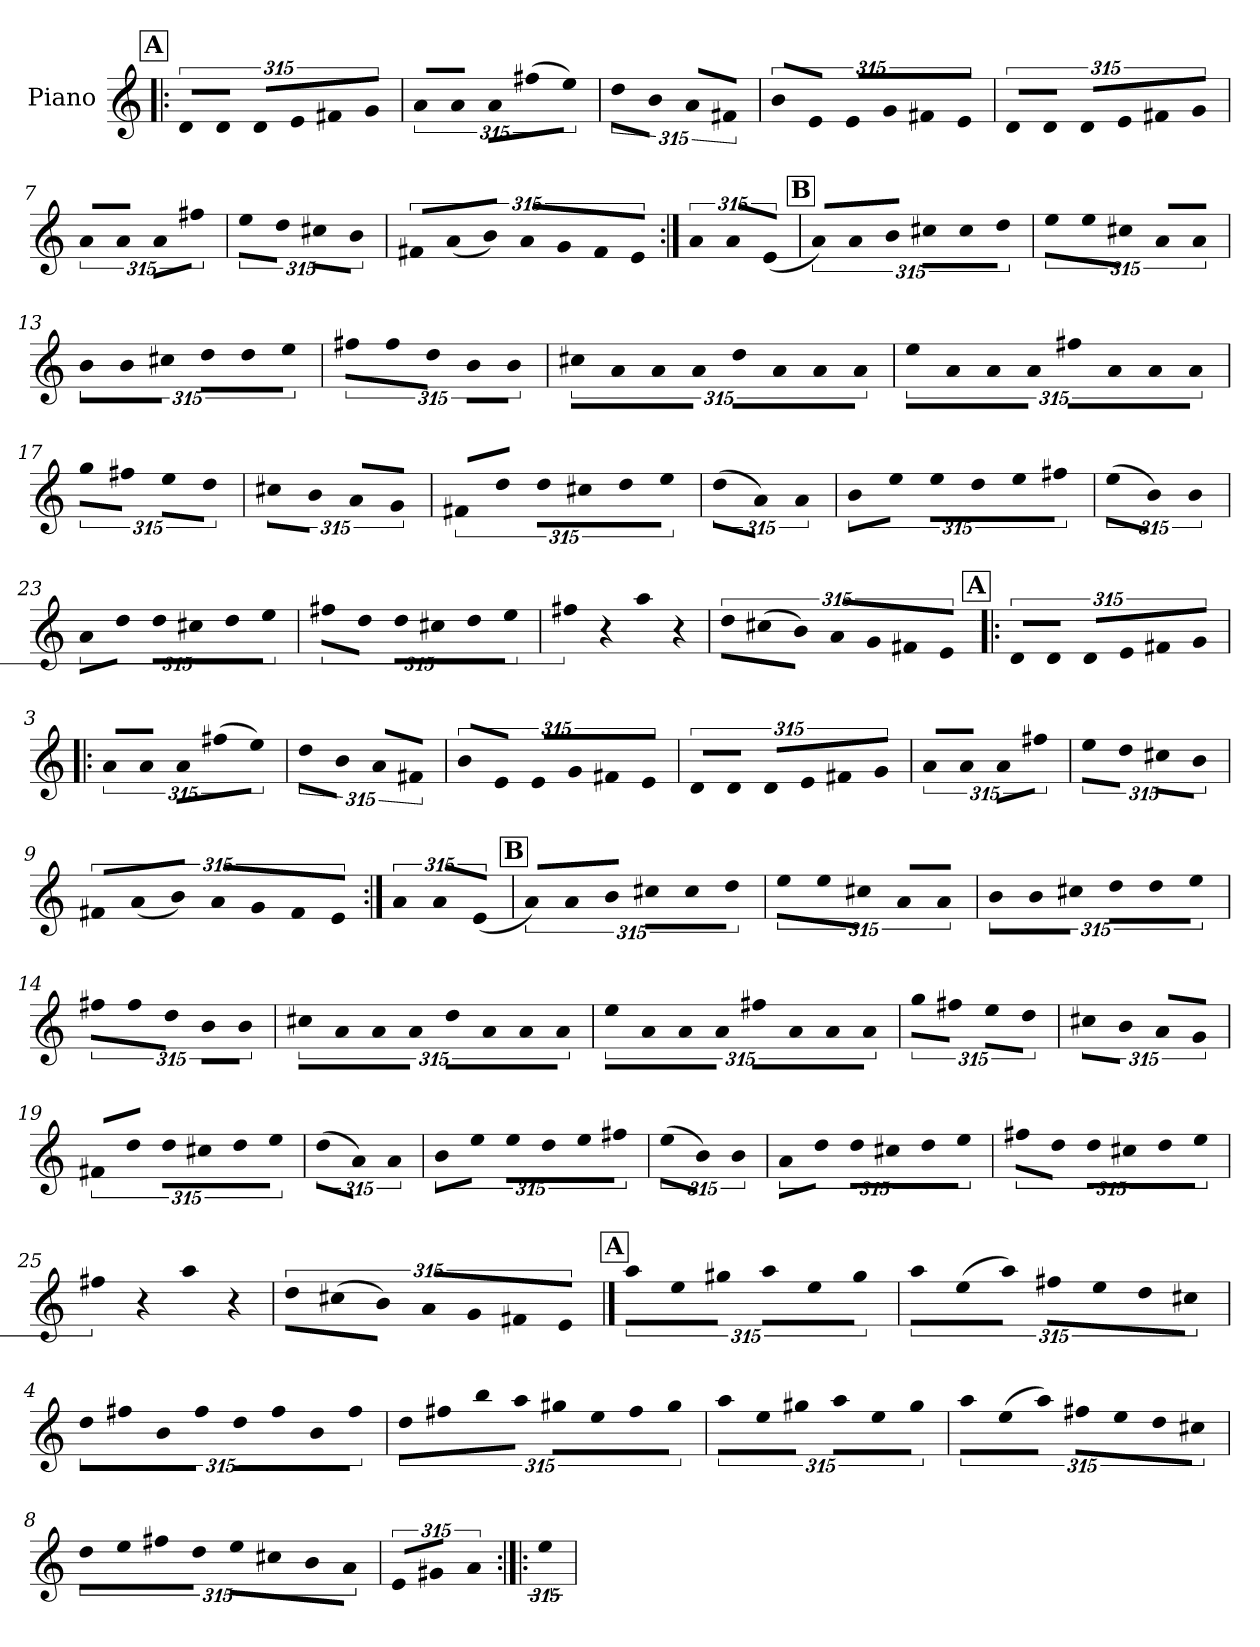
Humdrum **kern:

**kern
*part1
*staff1
*I"Piano
*I'Pno.
!!LO:REH:place=s1:a:B:fs=14:t=A
=2!|:
!LO:N:vis=8
20160d/L
!LO:N:vis=8
20160d/J
!LO:N:vis=16
40320d/LL
!LO:N:vis=16
40320e/
!LO:N:vis=16
40320f#/
!LO:N:vis=16
40320g/JJ
=3
!LO:N:vis=8
20160a/L
!LO:N:vis=8
20160a/J
!LO:N:vis=8
20160a\L
!LO:N:vis=16
(40320ff#\L
!LO:N:vis=16
40320ee\JJ)
=4
!LO:N:vis=8
20160dd\L
!LO:N:vis=8
20160b\J
!LO:N:vis=8
20160a/L
!LO:N:vis=8
20160f#/J
=5
!LO:N:vis=8
20160b/L
!LO:N:vis=8
20160e/J
!LO:N:vis=16
40320e/LL
!LO:N:vis=16
40320g/
!LO:N:vis=16
40320f#/
!LO:N:vis=16
40320e/JJ
!!LO:LB:g=z
=6
!LO:N:vis=8
20160d/L
!LO:N:vis=8
20160d/J
!LO:N:vis=16
40320d/LL
!LO:N:vis=16
40320e/
!LO:N:vis=16
40320f#/
!LO:N:vis=16
40320g/JJ
=7
!LO:N:vis=8
20160a/L
!LO:N:vis=8
20160a/J
!LO:N:vis=8
20160a\L
!LO:N:vis=8
20160ff#\J
=8
!LO:N:vis=8
20160ee\L
!LO:N:vis=8
20160dd\J
!LO:N:vis=8
20160cc#\L
!LO:N:vis=8
20160b\J
=9
!LO:N:vis=8
20160f#/L
!LO:N:vis=16
(40320a/L
!LO:N:vis=16
40320b/JJ)
!LO:N:vis=16
40320a/LL
!LO:N:vis=16
40320g/
!LO:N:vis=16
40320f#/
!LO:N:vis=16
40320e/JJ
=10:|!
!LO:N:vis=4
10080a/
!LO:N:vis=8
20160a/L
!LO:N:vis=8
(20160e/J
!!LO:LB:g=z
!!LO:REH:place=s1:a:B:fs=14:t=B
=11
!LO:N:vis=8
20160a/L)
!LO:N:vis=16
40320a/L
!LO:N:vis=16
40320b/JJ
!LO:N:vis=8
20160cc#\L
!LO:N:vis=16
40320cc#\L
!LO:N:vis=16
40320dd\JJ
=12
!LO:N:vis=8
20160ee\L
!LO:N:vis=16
40320ee\L
!LO:N:vis=16
40320cc#\JJ
!LO:N:vis=8
20160a/L
!LO:N:vis=8
20160a/J
=13
!LO:N:vis=8
20160b\L
!LO:N:vis=16
40320b\L
!LO:N:vis=16
40320cc#\JJ
!LO:N:vis=8
20160dd\L
!LO:N:vis=16
40320dd\L
!LO:N:vis=16
40320ee\JJ
=14
!LO:N:vis=8
20160ff#\L
!LO:N:vis=16
40320ff#\L
!LO:N:vis=16
40320dd\JJ
!LO:N:vis=8
20160b\L
!LO:N:vis=8
20160b\J
!!LO:LB:g=z
=15
!LO:N:vis=16
40320cc#\LL
!LO:N:vis=16
40320a\
!LO:N:vis=16
40320a\
!LO:N:vis=16
40320a\JJ
!LO:N:vis=16
40320dd\LL
!LO:N:vis=16
40320a\
!LO:N:vis=16
40320a\
!LO:N:vis=16
40320a\JJ
=16
!LO:N:vis=16
40320ee\LL
!LO:N:vis=16
40320a\
!LO:N:vis=16
40320a\
!LO:N:vis=16
40320a\JJ
!LO:N:vis=16
40320ff#\LL
!LO:N:vis=16
40320a\
!LO:N:vis=16
40320a\
!LO:N:vis=16
40320a\JJ
=17
!LO:N:vis=8
20160gg\L
!LO:N:vis=8
20160ff#\J
!LO:N:vis=8
20160ee\L
!LO:N:vis=8
20160dd\J
=18
!LO:N:vis=8
20160cc#\L
!LO:N:vis=8
20160b\J
!LO:N:vis=8
20160a/L
!LO:N:vis=8
20160g/J
!!LO:LB:g=z
=19
!LO:N:vis=8
20160f#/L
!LO:N:vis=8
20160dd/J
!LO:N:vis=16
40320dd\LL
!LO:N:vis=16
40320cc#\
!LO:N:vis=16
40320dd\
!LO:N:vis=16
40320ee\JJ
=20
!LO:N:vis=8
(20160dd\L
!LO:N:vis=8
20160a\J)
!LO:N:vis=4
10080a/
=21
!LO:N:vis=8
20160b\L
!LO:N:vis=8
20160ee\J
!LO:N:vis=16
40320ee\LL
!LO:N:vis=16
40320dd\
!LO:N:vis=16
40320ee\
!LO:N:vis=16
40320ff#\JJ
=22
!LO:N:vis=8
(20160ee\L
!LO:N:vis=8
20160b\J)
!LO:N:vis=4
10080b\
!!LO:LB:g=z
=23
!LO:N:vis=8
20160a\L
!LO:N:vis=8
20160dd\J
!LO:N:vis=16
40320dd\LL
!LO:N:vis=16
40320cc#\
!LO:N:vis=16
40320dd\
!LO:N:vis=16
40320ee\JJ
=24
!LO:N:vis=8
20160ff#\L
!LO:N:vis=8
20160dd\J
!LO:N:vis=16
40320dd\LL
!LO:N:vis=16
40320cc#\
!LO:N:vis=16
40320dd\
!LO:N:vis=16
40320ee\JJ
=25
!LO:N:vis=8
20160ff#\
!LO:N:vis=8
20160r
!LO:N:vis=8
20160aa\
!LO:N:vis=8
20160r
=26
!LO:N:vis=8
20160dd\L
!LO:N:vis=16
(40320cc#\L
!LO:N:vis=16
40320b\JJ)
!LO:N:vis=16
40320a/LL
!LO:N:vis=16
40320g/
!LO:N:vis=16
40320f#/
!LO:N:vis=16
40320e/JJ
!!LO:REH:place=s1:a:B:fs=14:t=A
=2|!:
!LO:N:vis=8
20160d/L
!LO:N:vis=8
20160d/J
!LO:N:vis=16
40320d/LL
!LO:N:vis=16
40320e/
!LO:N:vis=16
40320f#/
!LO:N:vis=16
40320g/JJ
=3
!LO:N:vis=8
20160a/L
!LO:N:vis=8
20160a/J
!LO:N:vis=8
20160a\L
!LO:N:vis=16
(40320ff#\L
!LO:N:vis=16
40320ee\JJ)
=4
!LO:N:vis=8
20160dd\L
!LO:N:vis=8
20160b\J
!LO:N:vis=8
20160a/L
!LO:N:vis=8
20160f#/J
=5
!LO:N:vis=8
20160b/L
!LO:N:vis=8
20160e/J
!LO:N:vis=16
40320e/LL
!LO:N:vis=16
40320g/
!LO:N:vis=16
40320f#/
!LO:N:vis=16
40320e/JJ
!!LO:LB:g=z
=6
!LO:N:vis=8
20160d/L
!LO:N:vis=8
20160d/J
!LO:N:vis=16
40320d/LL
!LO:N:vis=16
40320e/
!LO:N:vis=16
40320f#/
!LO:N:vis=16
40320g/JJ
=7
!LO:N:vis=8
20160a/L
!LO:N:vis=8
20160a/J
!LO:N:vis=8
20160a\L
!LO:N:vis=8
20160ff#\J
=8
!LO:N:vis=8
20160ee\L
!LO:N:vis=8
20160dd\J
!LO:N:vis=8
20160cc#\L
!LO:N:vis=8
20160b\J
=9
!LO:N:vis=8
20160f#/L
!LO:N:vis=16
(40320a/L
!LO:N:vis=16
40320b/JJ)
!LO:N:vis=16
40320a/LL
!LO:N:vis=16
40320g/
!LO:N:vis=16
40320f#/
!LO:N:vis=16
40320e/JJ
=10:|!
!LO:N:vis=4
10080a/
!LO:N:vis=8
20160a/L
!LO:N:vis=8
(20160e/J
!!LO:LB:g=z
!!LO:REH:place=s1:a:B:fs=14:t=B
=11
!LO:N:vis=8
20160a/L)
!LO:N:vis=16
40320a/L
!LO:N:vis=16
40320b/JJ
!LO:N:vis=8
20160cc#\L
!LO:N:vis=16
40320cc#\L
!LO:N:vis=16
40320dd\JJ
=12
!LO:N:vis=8
20160ee\L
!LO:N:vis=16
40320ee\L
!LO:N:vis=16
40320cc#\JJ
!LO:N:vis=8
20160a/L
!LO:N:vis=8
20160a/J
=13
!LO:N:vis=8
20160b\L
!LO:N:vis=16
40320b\L
!LO:N:vis=16
40320cc#\JJ
!LO:N:vis=8
20160dd\L
!LO:N:vis=16
40320dd\L
!LO:N:vis=16
40320ee\JJ
=14
!LO:N:vis=8
20160ff#\L
!LO:N:vis=16
40320ff#\L
!LO:N:vis=16
40320dd\JJ
!LO:N:vis=8
20160b\L
!LO:N:vis=8
20160b\J
!!LO:LB:g=z
=15
!LO:N:vis=16
40320cc#\LL
!LO:N:vis=16
40320a\
!LO:N:vis=16
40320a\
!LO:N:vis=16
40320a\JJ
!LO:N:vis=16
40320dd\LL
!LO:N:vis=16
40320a\
!LO:N:vis=16
40320a\
!LO:N:vis=16
40320a\JJ
=16
!LO:N:vis=16
40320ee\LL
!LO:N:vis=16
40320a\
!LO:N:vis=16
40320a\
!LO:N:vis=16
40320a\JJ
!LO:N:vis=16
40320ff#\LL
!LO:N:vis=16
40320a\
!LO:N:vis=16
40320a\
!LO:N:vis=16
40320a\JJ
=17
!LO:N:vis=8
20160gg\L
!LO:N:vis=8
20160ff#\J
!LO:N:vis=8
20160ee\L
!LO:N:vis=8
20160dd\J
=18
!LO:N:vis=8
20160cc#\L
!LO:N:vis=8
20160b\J
!LO:N:vis=8
20160a/L
!LO:N:vis=8
20160g/J
!!LO:LB:g=z
=19
!LO:N:vis=8
20160f#/L
!LO:N:vis=8
20160dd/J
!LO:N:vis=16
40320dd\LL
!LO:N:vis=16
40320cc#\
!LO:N:vis=16
40320dd\
!LO:N:vis=16
40320ee\JJ
=20
!LO:N:vis=8
(20160dd\L
!LO:N:vis=8
20160a\J)
!LO:N:vis=4
10080a/
=21
!LO:N:vis=8
20160b\L
!LO:N:vis=8
20160ee\J
!LO:N:vis=16
40320ee\LL
!LO:N:vis=16
40320dd\
!LO:N:vis=16
40320ee\
!LO:N:vis=16
40320ff#\JJ
=22
!LO:N:vis=8
(20160ee\L
!LO:N:vis=8
20160b\J)
!LO:N:vis=4
10080b\
!!LO:LB:g=z
=23
!LO:N:vis=8
20160a\L
!LO:N:vis=8
20160dd\J
!LO:N:vis=16
40320dd\LL
!LO:N:vis=16
40320cc#\
!LO:N:vis=16
40320dd\
!LO:N:vis=16
40320ee\JJ
=24
!LO:N:vis=8
20160ff#\L
!LO:N:vis=8
20160dd\J
!LO:N:vis=16
40320dd\LL
!LO:N:vis=16
40320cc#\
!LO:N:vis=16
40320dd\
!LO:N:vis=16
40320ee\JJ
=25
!LO:N:vis=8
20160ff#\
!LO:N:vis=8
20160r
!LO:N:vis=8
20160aa\
!LO:N:vis=8
20160r
=26
!LO:N:vis=8
20160dd\L
!LO:N:vis=16
(40320cc#\L
!LO:N:vis=16
40320b\JJ)
!LO:N:vis=16
40320a/LL
!LO:N:vis=16
40320g/
!LO:N:vis=16
40320f#/
!LO:N:vis=16
40320e/JJ
!!LO:REH:place=s1:a:B:fs=14:t=A
==2
!LO:N:vis=8
20160aa\L
!LO:N:vis=16
40320ee\L
!LO:N:vis=16
40320gg#\JJ
!LO:N:vis=8
20160aa\L
!LO:N:vis=16
40320ee\L
!LO:N:vis=16
40320gg#\JJ
=3
!LO:N:vis=8
20160aa\L
!LO:N:vis=16
(40320ee\L
!LO:N:vis=16
40320aa\JJ)
!LO:N:vis=16
40320ff#\LL
!LO:N:vis=16
40320ee\
!LO:N:vis=16
40320dd\
!LO:N:vis=16
40320cc#\JJ
=4
!LO:N:vis=16
40320dd\LL
!LO:N:vis=16
40320ff#\
!LO:N:vis=16
40320b\
!LO:N:vis=16
40320ff#\JJ
!LO:N:vis=16
40320dd\LL
!LO:N:vis=16
40320ff#\
!LO:N:vis=16
40320b\
!LO:N:vis=16
40320ff#\JJ
=5
!LO:N:vis=16
40320dd\LL
!LO:N:vis=16
40320ff#\
!LO:N:vis=16
40320bb\
!LO:N:vis=16
40320aa\JJ
!LO:N:vis=16
40320gg#\LL
!LO:N:vis=16
40320ee\
!LO:N:vis=16
40320ff#\
!LO:N:vis=16
40320gg#\JJ
!!LO:LB:g=z
=6
!LO:N:vis=8
20160aa\L
!LO:N:vis=16
40320ee\L
!LO:N:vis=16
40320gg#\JJ
!LO:N:vis=8
20160aa\L
!LO:N:vis=16
40320ee\L
!LO:N:vis=16
40320gg#\JJ
=7
!LO:N:vis=8
20160aa\L
!LO:N:vis=16
(40320ee\L
!LO:N:vis=16
40320aa\JJ)
!LO:N:vis=16
40320ff#\LL
!LO:N:vis=16
40320ee\
!LO:N:vis=16
40320dd\
!LO:N:vis=16
40320cc#\JJ
=8
!LO:N:vis=16
40320dd\LL
!LO:N:vis=16
40320ee\
!LO:N:vis=16
40320ff#\
!LO:N:vis=16
40320dd\JJ
!LO:N:vis=16
40320ee\LL
!LO:N:vis=16
40320cc#\
!LO:N:vis=16
40320b\
!LO:N:vis=16
40320a\JJ
=9
!LO:N:vis=8
20160e/L
!LO:N:vis=8
20160g#/J
!LO:N:vis=8
20160a/
!!LO:LB:g=z
=10:|!|:
!LO:N:vis=8
20160ee\
=
*-
